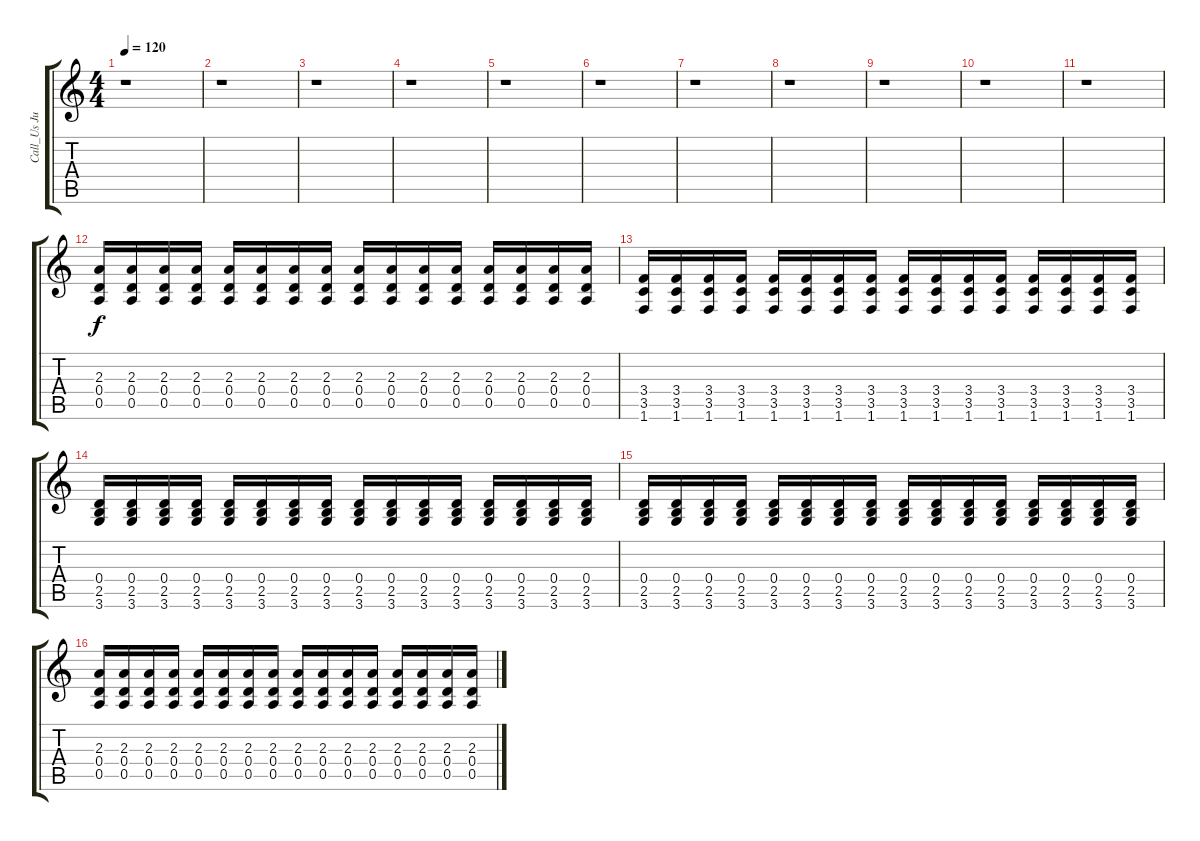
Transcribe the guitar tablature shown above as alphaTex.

\track ("Call_Us Junior" "Call_Us Ju") {instrument distortionguitar}
\staff {score tabs}
\tuning (E4 B3 G3 D3 A2 E2) {hide}
\ts (4 4)
\tempo 120
\clef g2
\ks c
r.1{dy f} |
r.1 |
r.1 |
r.1 |
r.1 |
r.1 |
r.1 |
r.1 |
r.1 |
r.1 |
r.1 |
(2.3 0.4 0.5).16{volume 16} (2.3 0.4 0.5).16 (2.3 0.4 0.5).16 (2.3 0.4 0.5).16 (2.3 0.4 0.5).16 (2.3 0.4 0.5).16 (2.3 0.4 0.5).16 (2.3 0.4 0.5).16 (2.3 0.4 0.5).16 (2.3 0.4 0.5).16 (2.3 0.4 0.5).16 (2.3 0.4 0.5).16 (2.3 0.4 0.5).16 (2.3 0.4 0.5).16 (2.3 0.4 0.5).16 (2.3 0.4 0.5).16 |
(3.4 3.5 1.6).16 (3.4 3.5 1.6).16 (3.4 3.5 1.6).16 (3.4 3.5 1.6).16 (3.4 3.5 1.6).16 (3.4 3.5 1.6).16 (3.4 3.5 1.6).16 (3.4 3.5 1.6).16 (3.4 3.5 1.6).16 (3.4 3.5 1.6).16 (3.4 3.5 1.6).16 (3.4 3.5 1.6).16 (3.4 3.5 1.6).16 (3.4 3.5 1.6).16 (3.4 3.5 1.6).16 (3.4 3.5 1.6).16 |
(0.4 2.5 3.6).16 (0.4 2.5 3.6).16 (0.4 2.5 3.6).16 (0.4 2.5 3.6).16 (0.4 2.5 3.6).16 (0.4 2.5 3.6).16 (0.4 2.5 3.6).16 (0.4 2.5 3.6).16 (0.4 2.5 3.6).16 (0.4 2.5 3.6).16 (0.4 2.5 3.6).16 (0.4 2.5 3.6).16 (0.4 2.5 3.6).16 (0.4 2.5 3.6).16 (0.4 2.5 3.6).16 (0.4 2.5 3.6).16 |
(0.4 2.5 3.6).16 (0.4 2.5 3.6).16 (0.4 2.5 3.6).16 (0.4 2.5 3.6).16 (0.4 2.5 3.6).16 (0.4 2.5 3.6).16 (0.4 2.5 3.6).16 (0.4 2.5 3.6).16 (0.4 2.5 3.6).16 (0.4 2.5 3.6).16 (0.4 2.5 3.6).16 (0.4 2.5 3.6).16 (0.4 2.5 3.6).16 (0.4 2.5 3.6).16 (0.4 2.5 3.6).16 (0.4 2.5 3.6).16 |
(2.3 0.4 0.5).16 (2.3 0.4 0.5).16 (2.3 0.4 0.5).16 (2.3 0.4 0.5).16 (2.3 0.4 0.5).16 (2.3 0.4 0.5).16 (2.3 0.4 0.5).16 (2.3 0.4 0.5).16 (2.3 0.4 0.5).16 (2.3 0.4 0.5).16 (2.3 0.4 0.5).16 (2.3 0.4 0.5).16 (2.3 0.4 0.5).16 (2.3 0.4 0.5).16 (2.3 0.4 0.5).16 (2.3 0.4 0.5).16
